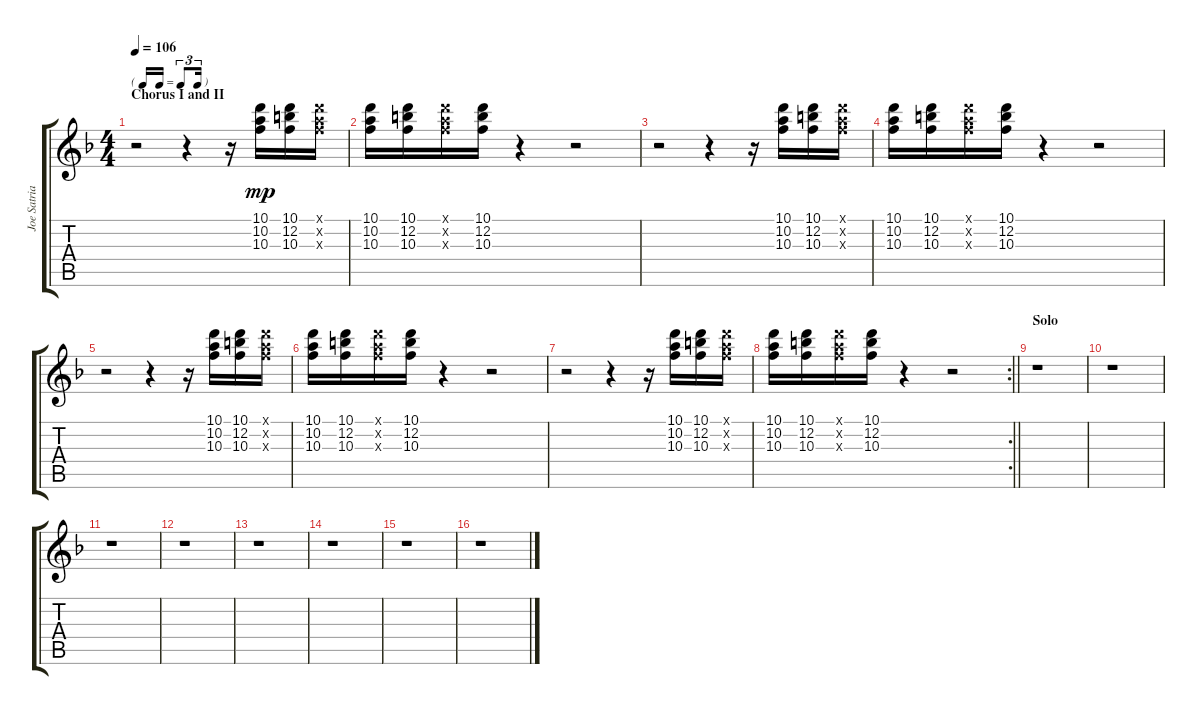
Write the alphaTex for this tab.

\track ("Joe Satriani (Gtr.II)" "Joe Satria") {instrument electricguitarclean}
\staff {score tabs}
\tuning (E4 B3 G3 D3 A2 E2) {hide}
\ts (4 4)
\tf triplet16th
\section ("" "Chorus I and II")
\tempo 106
\clef g2
\ks f
r.2{dy mp} r.4 r.16 (10.1 10.2 10.3).16 (10.1 12.2 10.3).16 (10.1{x} 10.2{x} 10.3{x}).16 |
(10.1 10.2 10.3).16 (10.1 12.2 10.3).16 (10.1{x} 10.2{x} 10.3{x}).16 (10.1 12.2 10.3).16 r.4 r.2 |
r.2 r.4 r.16 (10.1 10.2 10.3).16 (10.1 12.2 10.3).16 (10.1{x} 10.2{x} 10.3{x}).16 |
(10.1 10.2 10.3).16 (10.1 12.2 10.3).16 (10.1{x} 10.2{x} 10.3{x}).16 (10.1 12.2 10.3).16 r.4 r.2 |
r.2 r.4 r.16 (10.1 10.2 10.3).16 (10.1 12.2 10.3).16 (10.1{x} 10.2{x} 10.3{x}).16 |
(10.1 10.2 10.3).16 (10.1 12.2 10.3).16 (10.1{x} 10.2{x} 10.3{x}).16 (10.1 12.2 10.3).16 r.4 r.2 |
r.2 r.4 r.16 (10.1 10.2 10.3).16 (10.1 12.2 10.3).16 (10.1{x} 10.2{x} 10.3{x}).16 |
\rc 2
\barLineRight lightlight
(10.1 10.2 10.3).16 (10.1 12.2 10.3).16 (10.1{x} 10.2{x} 10.3{x}).16 (10.1 12.2 10.3).16 r.4 r.2 |
\section ("" "Solo")
r.1 |
r.1 |
r.1 |
r.1 |
r.1 |
r.1 |
r.1 |
r.1
